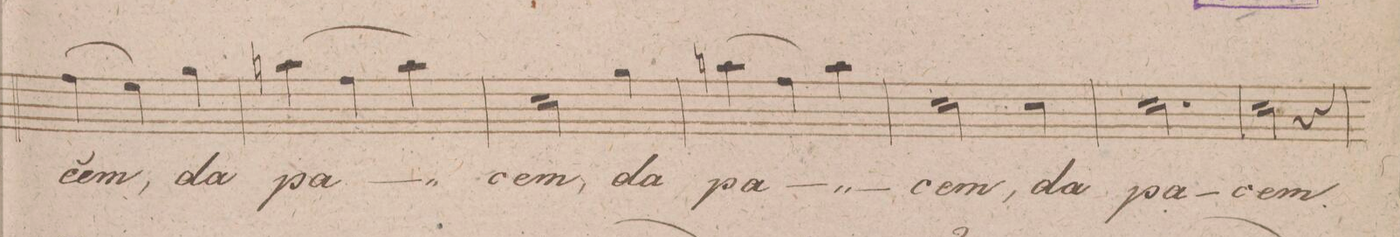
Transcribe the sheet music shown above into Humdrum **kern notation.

**kern	**text	**dynam
*I"Tenore	*	*
*clefC4	*	*
*k[f#c#g#d#]	*	*
*M3/4	*	*
(>4e	-cem,	.
4d#)	.	.
4f#	da	.
=103	=103	=103
(>4gn	pa-	.
4e	.	.
4g)	.	.
=104	=104	=104
2B	-cem,	.
4f#	da	.
=105	=105	=105
(>4gn	pa-	.
4e	.	.
4g)	.	.
=106	=106	=106
2B	-cem,	.
4B	da	.
=107	=107	=107
2.B	pa-	.
=108	=108	=108
2B	-cem,	.
4r	.	.
=109	=109	=109
*-	*-	*-
